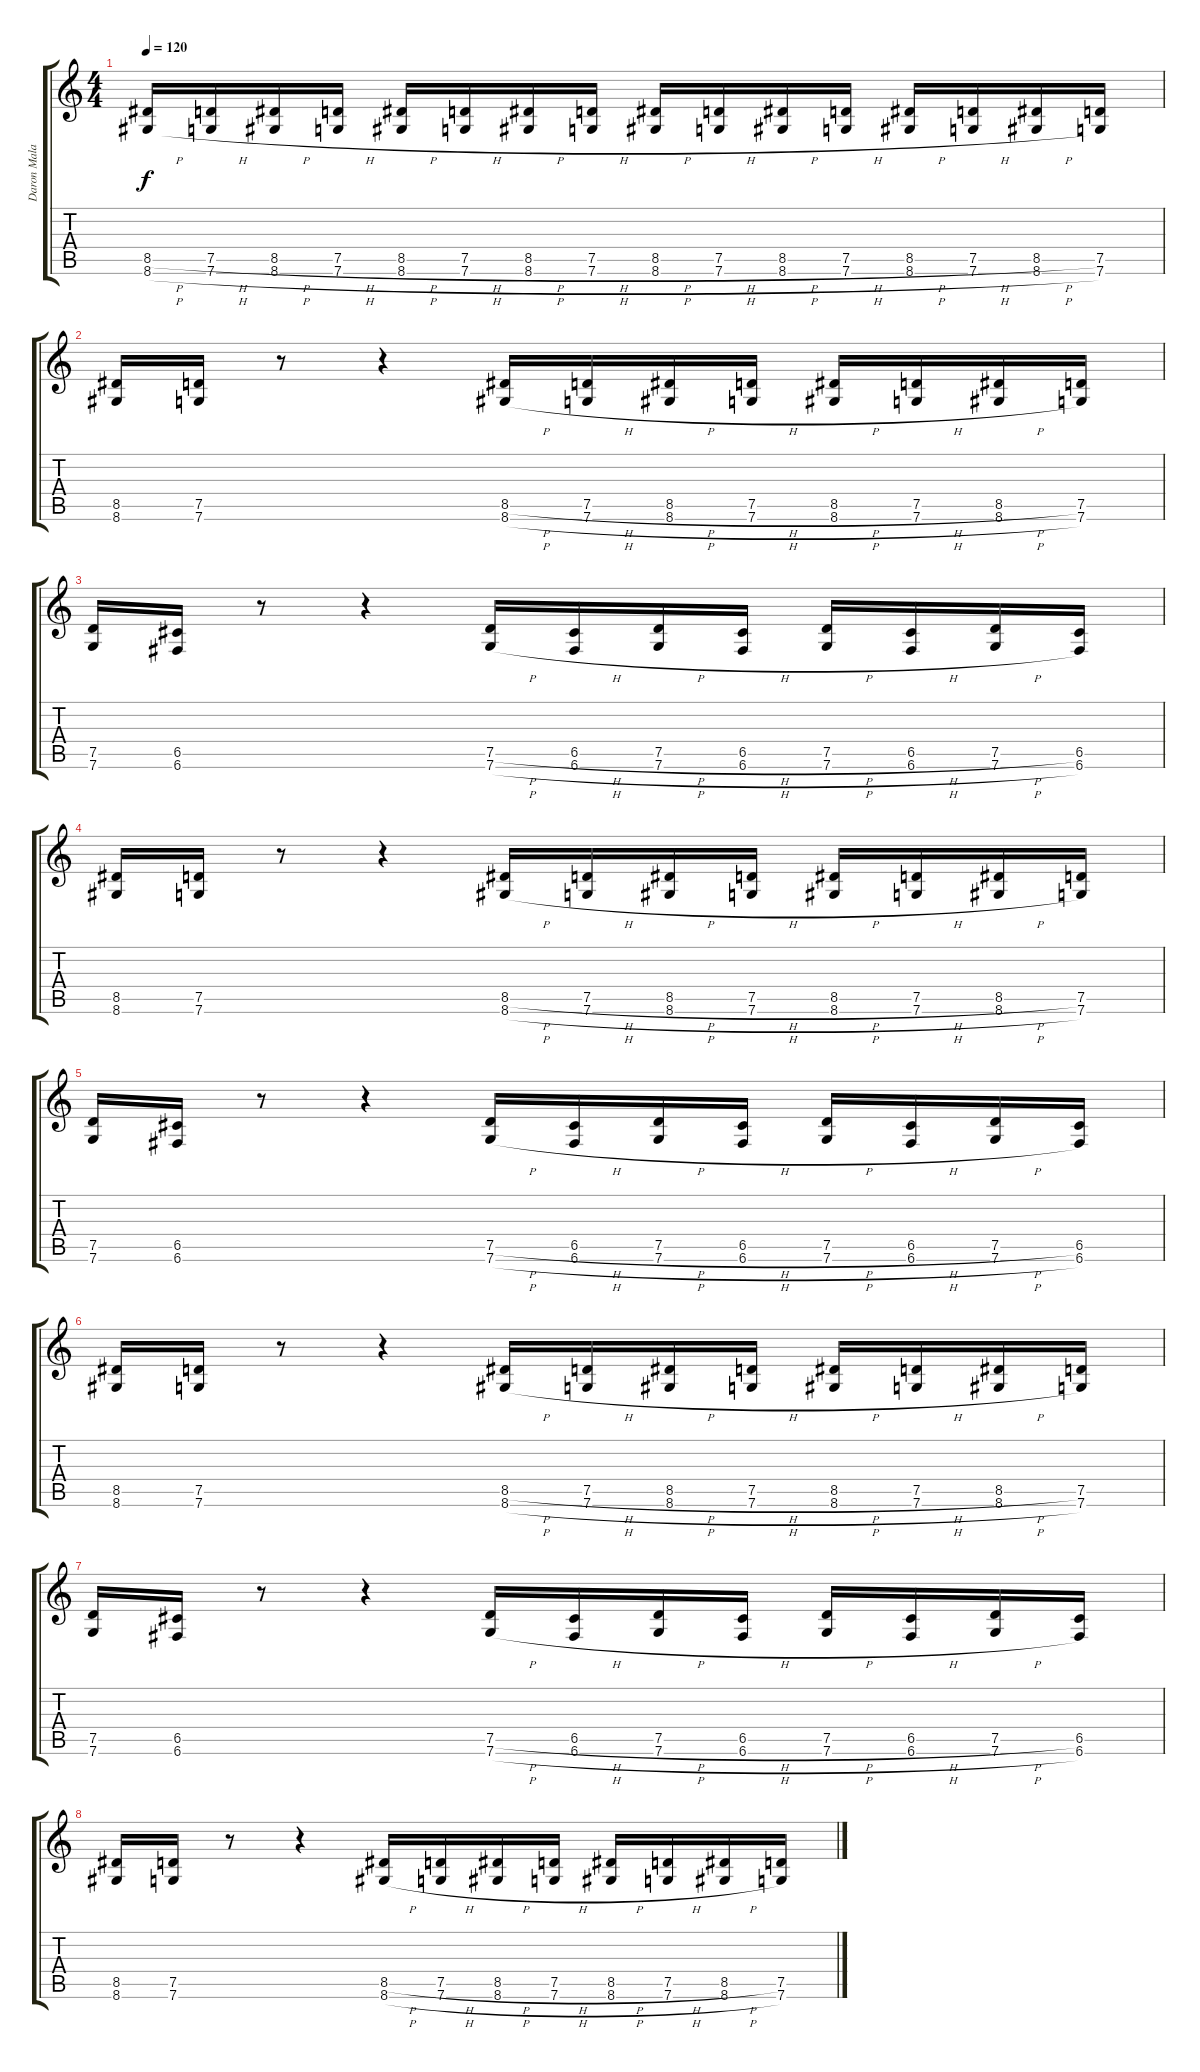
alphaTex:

\track ("Daron Malakian (Distortion)" "Daron Mala") {instrument electricguitarmuted}
\staff {score tabs}
\tuning (D4 A3 F3 C3 G2 C2) {hide}
\ts (4 4)
\tempo 120
\clef g2
\ks c
(8.5{h} 8.6{h}).16{dy f} (7.5{h} 7.6{h}).16 (8.5{h} 8.6{h}).16 (7.5{h} 7.6{h}).16 (8.5{h} 8.6{h}).16 (7.5{h} 7.6{h}).16 (8.5{h} 8.6{h}).16 (7.5{h} 7.6{h}).16 (8.5{h} 8.6{h}).16 (7.5{h} 7.6{h}).16 (8.5{h} 8.6{h}).16 (7.5{h} 7.6{h}).16 (8.5{h} 8.6{h}).16 (7.5{h} 7.6{h}).16 (8.5{h} 8.6{h}).16 (7.5 7.6).16 |
(8.5 8.6).16 (7.5 7.6).16 r.8 r.4 (8.5{h} 8.6{h}).16 (7.5{h} 7.6{h}).16 (8.5{h} 8.6{h}).16 (7.5{h} 7.6{h}).16 (8.5{h} 8.6{h}).16 (7.5{h} 7.6{h}).16 (8.5{h} 8.6{h}).16 (7.5 7.6).16 |
(7.5 7.6).16 (6.5 6.6).16 r.8 r.4 (7.5{h} 7.6{h}).16 (6.5{h} 6.6{h}).16 (7.5{h} 7.6{h}).16 (6.5{h} 6.6{h}).16 (7.5{h} 7.6{h}).16 (6.5{h} 6.6{h}).16 (7.5{h} 7.6{h}).16 (6.5 6.6).16 |
(8.5 8.6).16 (7.5 7.6).16 r.8 r.4 (8.5{h} 8.6{h}).16 (7.5{h} 7.6{h}).16 (8.5{h} 8.6{h}).16 (7.5{h} 7.6{h}).16 (8.5{h} 8.6{h}).16 (7.5{h} 7.6{h}).16 (8.5{h} 8.6{h}).16 (7.5 7.6).16 |
(7.5 7.6).16 (6.5 6.6).16 r.8 r.4 (7.5{h} 7.6{h}).16 (6.5{h} 6.6{h}).16 (7.5{h} 7.6{h}).16 (6.5{h} 6.6{h}).16 (7.5{h} 7.6{h}).16 (6.5{h} 6.6{h}).16 (7.5{h} 7.6{h}).16 (6.5 6.6).16 |
(8.5 8.6).16 (7.5 7.6).16 r.8 r.4 (8.5{h} 8.6{h}).16 (7.5{h} 7.6{h}).16 (8.5{h} 8.6{h}).16 (7.5{h} 7.6{h}).16 (8.5{h} 8.6{h}).16 (7.5{h} 7.6{h}).16 (8.5{h} 8.6{h}).16 (7.5 7.6).16 |
(7.5 7.6).16 (6.5 6.6).16 r.8 r.4 (7.5{h} 7.6{h}).16 (6.5{h} 6.6{h}).16 (7.5{h} 7.6{h}).16 (6.5{h} 6.6{h}).16 (7.5{h} 7.6{h}).16 (6.5{h} 6.6{h}).16 (7.5{h} 7.6{h}).16 (6.5 6.6).16 |
(8.5 8.6).16 (7.5 7.6).16 r.8 r.4 (8.5{h} 8.6{h}).16 (7.5{h} 7.6{h}).16 (8.5{h} 8.6{h}).16 (7.5{h} 7.6{h}).16 (8.5{h} 8.6{h}).16 (7.5{h} 7.6{h}).16 (8.5{h} 8.6{h}).16 (7.5 7.6).16
